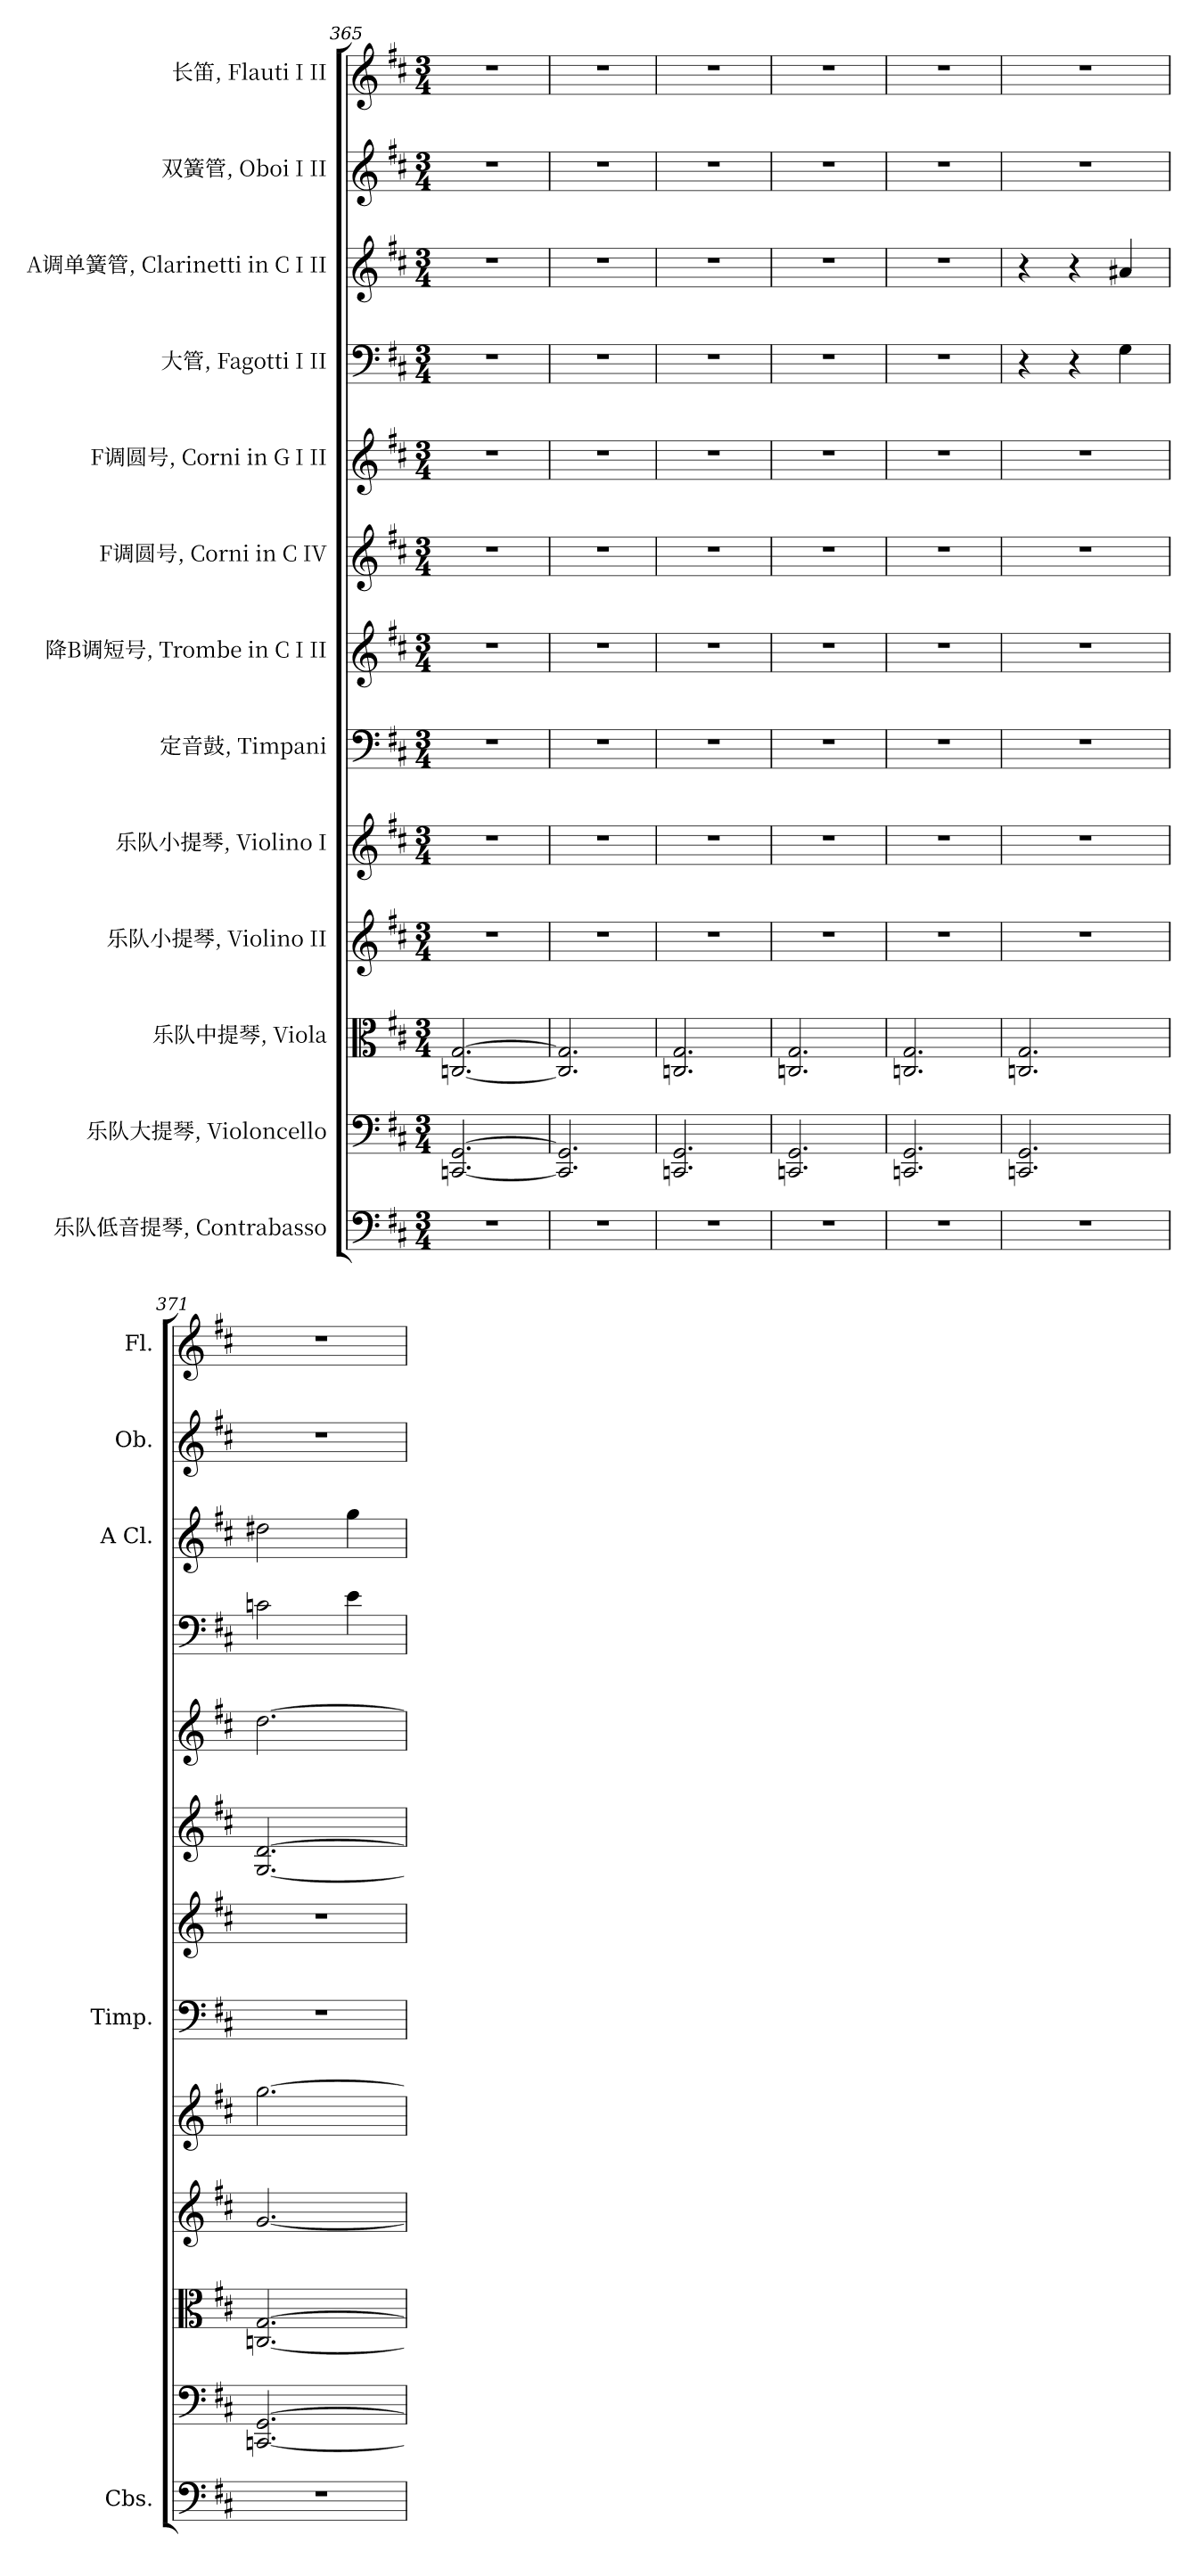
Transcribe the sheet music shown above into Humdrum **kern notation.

**kern	**kern	**kern	**kern	**kern	**kern	**kern	**kern	**kern	**kern	**kern	**kern	**kern
*part13	*part12	*part11	*part10	*part9	*part8	*part7	*part6	*part5	*part4	*part3	*part2	*part1
*staff13	*staff12	*staff11	*staff10	*staff9	*staff8	*staff7	*staff6	*staff5	*staff4	*staff3	*staff2	*staff1
*I"乐队低音提琴, Contrabasso	*I"乐队大提琴, Violoncello	*I"乐队中提琴, Viola	*I"乐队小提琴, Violino II	*I"乐队小提琴, Violino I	*I"定音鼓, Timpani	*I"降B调短号, Trombe in C I II	*I"F调圆号, Corni in C IV	*I"F调圆号, Corni in G I II	*I"大管, Fagotti I II	*I"A调单簧管, Clarinetti in C I II	*I"双簧管, Oboi I II	*I"长笛, Flauti I II
*I'Cbs.	*	*	*	*	*I'Timp.	*	*	*	*	*I'A Cl.	*I'Ob.	*I'Fl.
*clefF4	*clefF4	*clefC3	*clefG2	*clefG2	*clefF4	*clefG2	*clefG2	*clefG2	*clefF4	*clefG2	*clefG2	*clefG2
*ITrd7c12	*	*	*	*	*	*ITrd1c2	*ITrd4c7	*ITrd4c7	*	*ITrd2c3	*	*
*k[f#c#]	*k[f#c#]	*k[f#c#]	*k[f#c#]	*k[f#c#]	*k[f#c#]	*k[]	*k[f#]	*k[f#]	*k[f#c#]	*k[f#c#g#d#a#]	*k[f#c#]	*k[f#c#]
*M3/4	*M3/4	*M3/4	*M3/4	*M3/4	*M3/4	*M3/4	*M3/4	*M3/4	*M3/4	*M3/4	*M3/4	*M3/4
*MM328	*MM328	*MM328	*MM328	*MM328	*MM328	*MM328	*MM328	*MM328	*MM328	*MM328	*MM328	*MM328
=365	=365	=365	=365	=365	=365	=365	=365	=365	=365	=365	=365	=365
2.r	[2.CCn/ [2.GG/	[2.Cn/ [2.G/	2.r	2.r	2.r	2.r	2.r	2.r	2.r	2.r	2.r	2.r
=366	=366	=366	=366	=366	=366	=366	=366	=366	=366	=366	=366	=366
*	*	*	*	*	*	*	*	*	*	*	*	*MM328
2.r	2.CC/] 2.GG/]	2.C/] 2.G/]	2.r	2.r	2.r	2.r	2.r	2.r	2.r	2.r	2.r	2.r
=367	=367	=367	=367	=367	=367	=367	=367	=367	=367	=367	=367	=367
*	*	*	*	*	*	*	*	*	*	*	*	*MM328
2.r	2.CCn/ 2.GG/	2.Cn/ 2.G/	2.r	2.r	2.r	2.r	2.r	2.r	2.r	2.r	2.r	2.r
=368	=368	=368	=368	=368	=368	=368	=368	=368	=368	=368	=368	=368
*	*	*	*	*	*	*	*	*	*	*	*	*MM328
2.r	2.CCn/ 2.GG/	2.Cn/ 2.G/	2.r	2.r	2.r	2.r	2.r	2.r	2.r	2.r	2.r	2.r
=369	=369	=369	=369	=369	=369	=369	=369	=369	=369	=369	=369	=369
*	*	*	*	*	*	*	*	*	*	*	*	*MM328
2.r	2.CCn/ 2.GG/	2.Cn/ 2.G/	2.r	2.r	2.r	2.r	2.r	2.r	2.r	2.r	2.r	2.r
=370	=370	=370	=370	=370	=370	=370	=370	=370	=370	=370	=370	=370
*	*	*	*	*	*	*	*	*	*	*	*	*MM328
2.r	2.CCn/ 2.GG/	2.Cn/ 2.G/	2.r	2.r	2.r	2.r	2.r	2.r	4r	4r	2.r	2.r
.	.	.	.	.	.	.	.	.	4r	4r	.	.
.	.	.	.	.	.	.	.	.	4G\	4f##X/	.	.
=371	=371	=371	=371	=371	=371	=371	=371	=371	=371	=371	=371	=371
*	*	*	*	*	*	*	*	*	*	*	*	*MM328
2.r	[2.CCn/ [2.GG/	[2.Cn/ [2.G/	[2.g/	[2.gg\	2.r	2.r	[2.C/ [2.G/	[2.g\	2cn\	2b#X\	2.r	2.r
.	.	.	.	.	.	.	.	.	4e\	4ee\	.	.
=	=	=	=	=	=	=	=	=	=	=	=	=
*-	*-	*-	*-	*-	*-	*-	*-	*-	*-	*-	*-	*-
